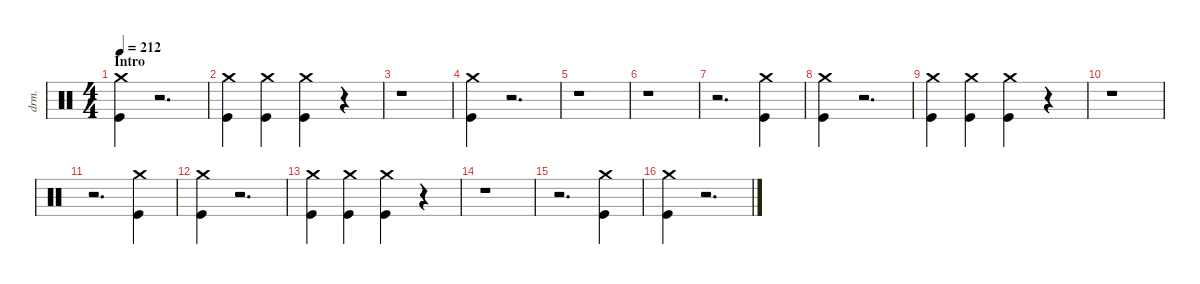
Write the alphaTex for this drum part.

\defaultSystemsLayout 4
\hideDynamics
\bracketExtendMode nobrackets
\track ("Lars Ulrich" "drm.") {instrument percussion}
\staff {score}
\articulation defaults
\ts (4 4)
\beaming (8 2 2 2 2)
\section ("" "Intro")
\tempo 212
\clef neutral
\ks c
("Crash medium (hit)" "Kick (hit)").4{dy fff} r.2{d} |
("Crash medium (hit)" "Kick (hit)").4 ("Crash medium (hit)" "Kick (hit)").4 ("Crash medium (hit)" "Kick (hit)").4 r.4 |
r.1 |
("Kick (hit)" "Crash medium (hit)").4 r.2{d} |
r.1 |
r.1 |
r.2{d} ("Kick (hit)" "Crash medium (hit)").4 |
("Kick (hit)" "Crash medium (hit)").4 r.2{d} |
("Crash medium (hit)" "Kick (hit)").4 ("Kick (hit)" "Crash medium (hit)").4 ("Kick (hit)" "Crash medium (hit)").4 r.4 |
r.1 |
r.2{d} ("Kick (hit)" "Crash medium (hit)").4 |
("Kick (hit)" "Crash medium (hit)").4 r.2{d} |
("Kick (hit)" "Crash medium (hit)").4 ("Crash medium (hit)" "Kick (hit)").4 ("Kick (hit)" "Crash medium (hit)").4 r.4 |
r.1 |
r.2{d} ("Kick (hit)" "Crash medium (hit)").4 |
("Kick (hit)" "Crash medium (hit)").4 r.2{d}
